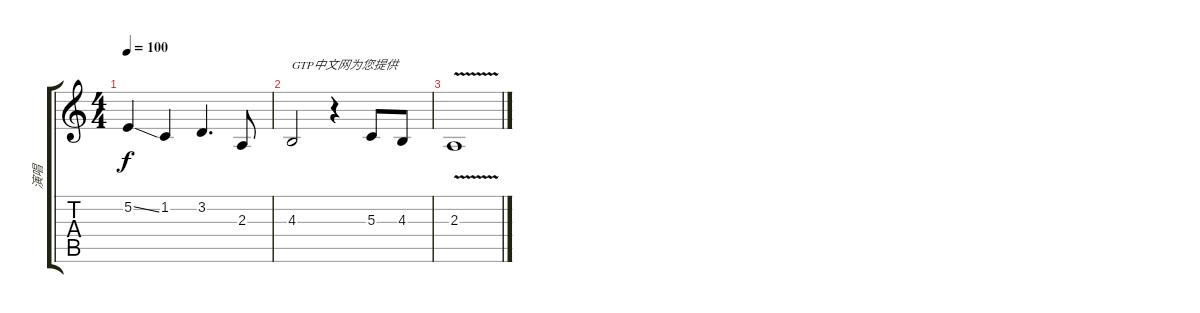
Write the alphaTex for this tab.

\track ("演唱" "演唱") {instrument brightacousticpiano}
\staff {score tabs}
\tuning (E4 B3 G3 D3 A2 E2) {hide}
\ts (4 4)
\tempo 100
\clef g2
\ks c
5.2{ss}.4{dy f} 1.2.4 3.2.4{d} 2.3.8 |
4.3.2{txt "GTP中文网为您提供"} r.4 5.3.8 4.3.8 |
2.3{v}.1
